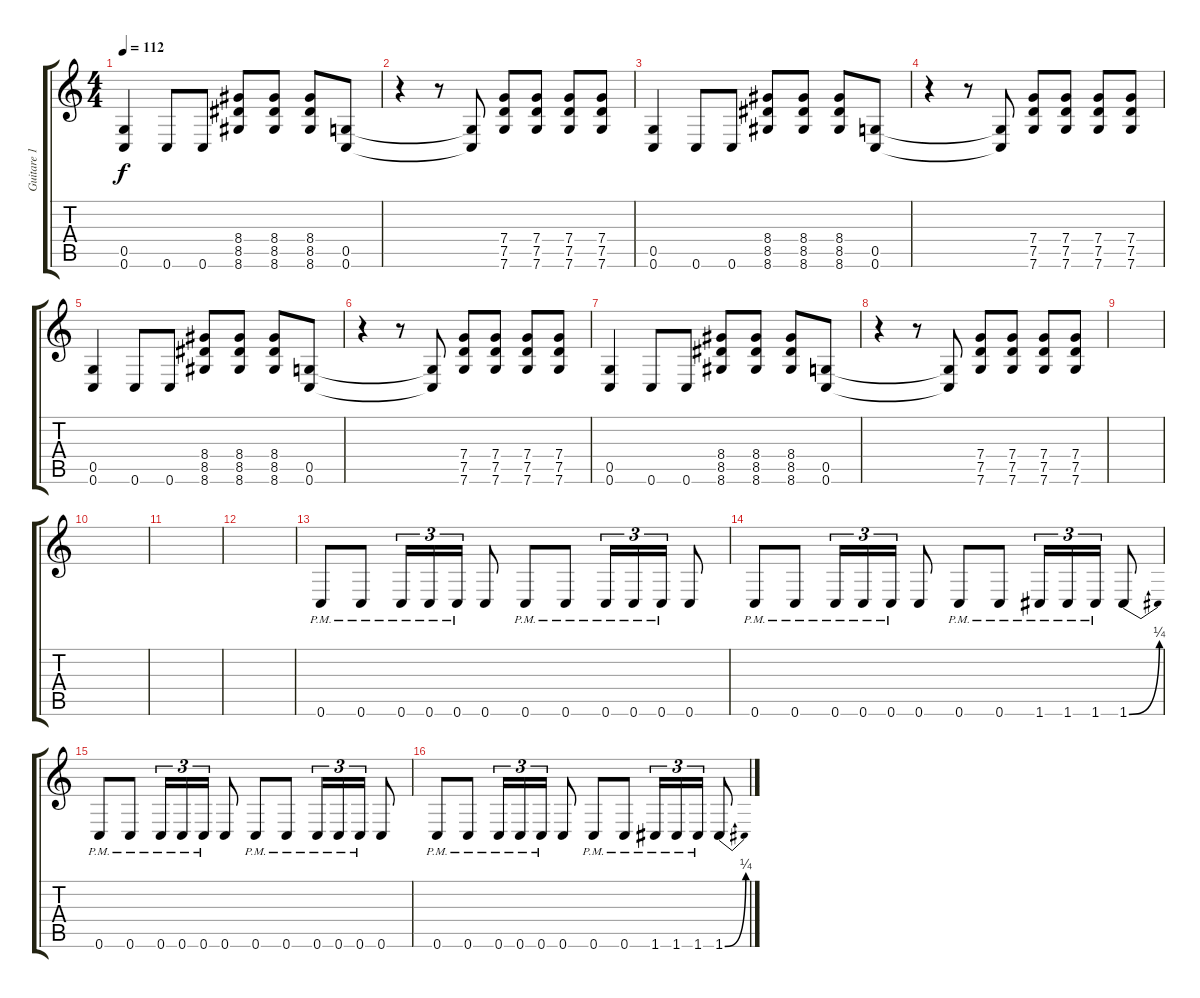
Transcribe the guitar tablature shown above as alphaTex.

\track ("Guitare 1" "Guitare 1") {instrument distortionguitar}
\staff {score tabs}
\tuning (D4 A3 F3 C3 G2 C2) {hide}
\ts (4 4)
\tempo 112
\clef g2
\ks c
(0.5 0.6).4{dy f} 0.6.8 0.6.8 (8.4 8.5 8.6).8 (8.4 8.5 8.6).8 (8.4 8.5 8.6).8 (0.5 0.6).8 |
r.4 r.8 (0.5{t} 0.6{t}).8 (7.4 7.5 7.6).8 (7.4 7.5 7.6).8 (7.4 7.5 7.6).8 (7.4 7.5 7.6).8 |
(0.5 0.6).4 0.6.8 0.6.8 (8.4 8.5 8.6).8 (8.4 8.5 8.6).8 (8.4 8.5 8.6).8 (0.5 0.6).8 |
r.4 r.8 (0.5{t} 0.6{t}).8 (7.4 7.5 7.6).8 (7.4 7.5 7.6).8 (7.4 7.5 7.6).8 (7.4 7.5 7.6).8 |
(0.5 0.6).4 0.6.8 0.6.8 (8.4 8.5 8.6).8 (8.4 8.5 8.6).8 (8.4 8.5 8.6).8 (0.5 0.6).8 |
r.4 r.8 (0.5{t} 0.6{t}).8 (7.4 7.5 7.6).8 (7.4 7.5 7.6).8 (7.4 7.5 7.6).8 (7.4 7.5 7.6).8 |
(0.5 0.6).4 0.6.8 0.6.8 (8.4 8.5 8.6).8 (8.4 8.5 8.6).8 (8.4 8.5 8.6).8 (0.5 0.6).8 |
r.4 r.8 (0.5{t} 0.6{t}).8 (7.4 7.5 7.6).8 (7.4 7.5 7.6).8 (7.4 7.5 7.6).8 (7.4 7.5 7.6).8 |
|
|
|
|
0.6{pm}.8 0.6{pm}.8 0.6{pm}.16{tu (3 2)} 0.6{pm}.16{tu (3 2)} 0.6{pm}.16{tu (3 2)} 0.6.8 0.6{pm}.8 0.6{pm}.8 0.6{pm}.16{tu (3 2)} 0.6{pm}.16{tu (3 2)} 0.6{pm}.16{tu (3 2)} 0.6.8 |
0.6{pm}.8 0.6{pm}.8 0.6{pm}.16{tu (3 2)} 0.6{pm}.16{tu (3 2)} 0.6{pm}.16{tu (3 2)} 0.6.8 0.6{pm}.8 0.6{pm}.8 1.6{pm}.16{tu (3 2)} 1.6{pm}.16{tu (3 2)} 1.6{pm}.16{tu (3 2)} 1.6{be (bend 0 0 60 1)}.8 |
0.6{pm}.8 0.6{pm}.8 0.6{pm}.16{tu (3 2)} 0.6{pm}.16{tu (3 2)} 0.6{pm}.16{tu (3 2)} 0.6.8 0.6{pm}.8 0.6{pm}.8 0.6{pm}.16{tu (3 2)} 0.6{pm}.16{tu (3 2)} 0.6{pm}.16{tu (3 2)} 0.6.8 |
0.6{pm}.8 0.6{pm}.8 0.6{pm}.16{tu (3 2)} 0.6{pm}.16{tu (3 2)} 0.6{pm}.16{tu (3 2)} 0.6.8 0.6{pm}.8 0.6{pm}.8 1.6{pm}.16{tu (3 2)} 1.6{pm}.16{tu (3 2)} 1.6{pm}.16{tu (3 2)} 1.6{be (bend 0 0 60 1)}.8
